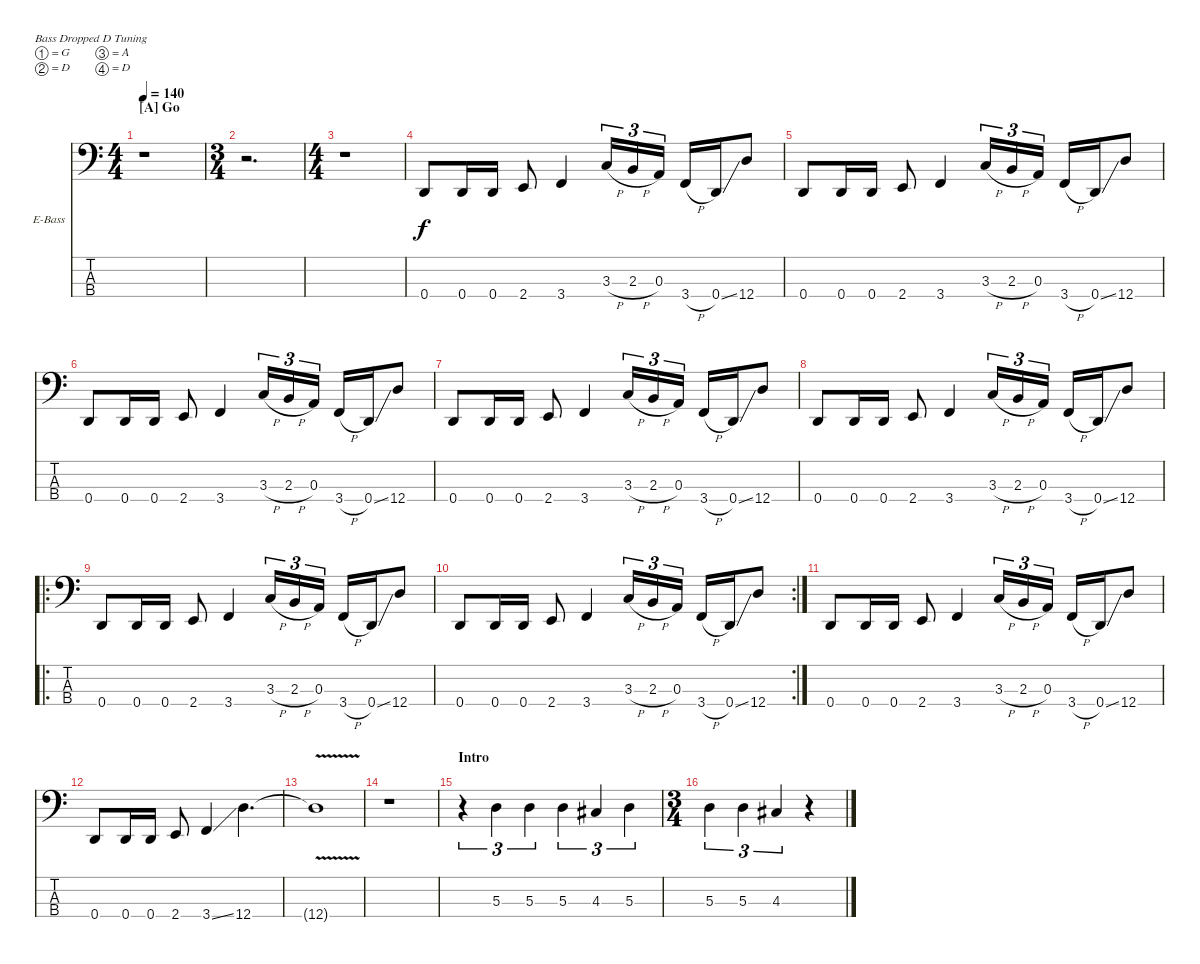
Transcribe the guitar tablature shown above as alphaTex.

\defaultSystemsLayout 4
\bracketExtendMode nobrackets
\firstSystemTrackNameOrientation horizontal
\otherSystemsTrackNameOrientation horizontal
\track ("Jeff Ament (Drop D)" "E-Bass") {instrument electricbassfinger}
\staff {score tabs}
\tuning (G2 D2 A1 D1)
\ts (4 4)
\section ("A" "Go")
\tempo 140
\clef f4
\scale
0.283619
\ks c
r.1{dy f instrument electricbassfinger} |
\ts (3 4)
\scale
0.283619 r.2{d} |
\ts (4 4)
\scale
0.283619 r.1 |
\scale
0.149144 0.4.8 0.4.16 0.4.16 2.4.8 3.4.4 3.3{h}.16{tu (3 2)} 2.3{h}.16{tu (3 2)} 0.3.16{tu (3 2)} 3.4{h}.16 0.4{ss}.16 12.4.8 |
\scale
0.25 0.4.8 0.4.16 0.4.16 2.4.8 3.4.4 3.3{h}.16{tu (3 2)} 2.3{h}.16{tu (3 2)} 0.3.16{tu (3 2)} 3.4{h}.16 0.4{ss}.16 12.4.8 |
\scale
0.25 0.4.8 0.4.16 0.4.16 2.4.8 3.4.4 3.3{h}.16{tu (3 2)} 2.3{h}.16{tu (3 2)} 0.3.16{tu (3 2)} 3.4{h}.16 0.4{ss}.16 12.4.8 |
\scale
0.25 0.4.8 0.4.16 0.4.16 2.4.8 3.4.4 3.3{h}.16{tu (3 2)} 2.3{h}.16{tu (3 2)} 0.3.16{tu (3 2)} 3.4{h}.16 0.4{ss}.16 12.4.8 |
\scale
0.25 0.4.8 0.4.16 0.4.16 2.4.8 3.4.4 3.3{h}.16{tu (3 2)} 2.3{h}.16{tu (3 2)} 0.3.16{tu (3 2)} 3.4{h}.16 0.4{ss}.16 12.4.8 |
\ro
\scale
0.25 0.4.8 0.4.16 0.4.16 2.4.8 3.4.4 3.3{h}.16{tu (3 2)} 2.3{h}.16{tu (3 2)} 0.3.16{tu (3 2)} 3.4{h}.16 0.4{ss}.16 12.4.8 |
\rc 2
\scale
0.25 0.4.8 0.4.16 0.4.16 2.4.8 3.4.4 3.3{h}.16{tu (3 2)} 2.3{h}.16{tu (3 2)} 0.3.16{tu (3 2)} 3.4{h}.16 0.4{ss}.16 12.4.8 |
\scale
0.25 0.4.8 0.4.16 0.4.16 2.4.8 3.4.4 3.3{h}.16{tu (3 2)} 2.3{h}.16{tu (3 2)} 0.3.16{tu (3 2)} 3.4{h}.16 0.4{ss}.16 12.4.8 |
\scale
0.25 0.4.8 0.4.16 0.4.16 2.4.8 3.4{ss}.4 12.4.4{d} |
\scale
0.25 12.4{v t}.1 |
\scale
0.25 r.1 |
\section ("" "Intro")
\scale
0.25 r.4{tu (3 2)} 5.3.4{tu (3 2)} 5.3.4{tu (3 2)} 5.3.4{tu (3 2)} 4.3.4{tu (3 2)} 5.3.4{tu (3 2)} |
\ts (3 4)
\scale
0.25 5.3.4{tu (3 2)} 5.3.4{tu (3 2)} 4.3.4{tu (3 2)} r.4
